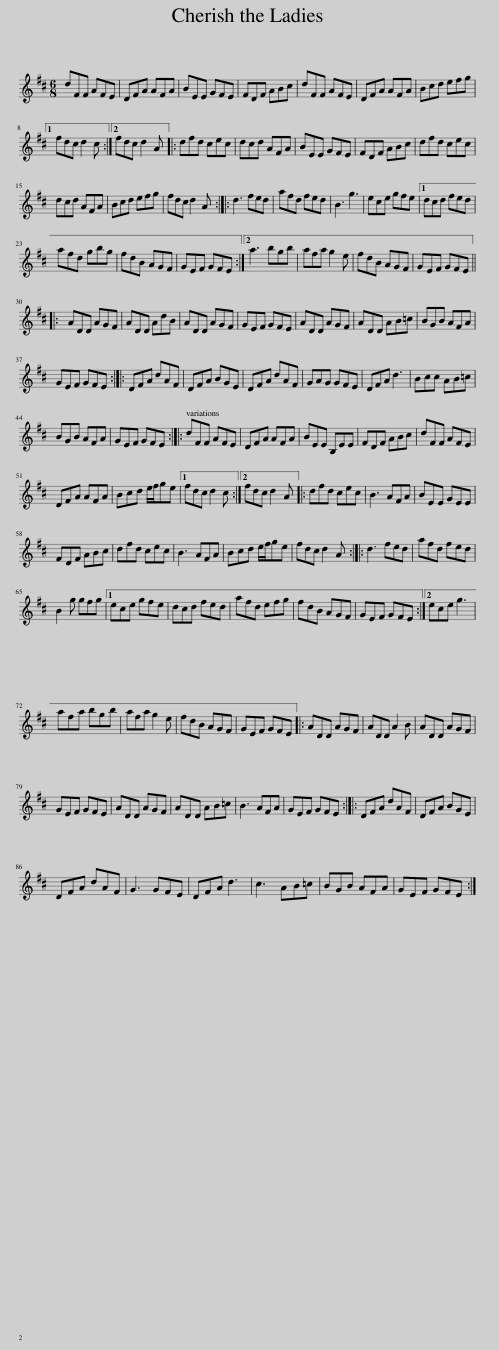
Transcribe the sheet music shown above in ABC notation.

X:1
L:1/8
M:6/8
I:linebreak $
K:D
V:1 treble
V:1
 dFF AFE | DFA AFA | BEE GFE | FDF ABc | dFF AFE | %5
 DFA AFA | Bcd efg |1$ fdc d2 c :|2 fdc d2 A |: dfd cec | %10
 dcd AFA | BEE GFE | FDF ABc | dfd cec |$ dcd AFA | %15
 Bcd efg | fdc d2 A :: d3 fed | afd fed | B3 g3 | %20
 ece gfe |1 dcd fed |$ afd gbg | fdB AGF | GEF GFE :|2 %25
 a3 bgb | afa g2 e | fdB AGF | GEF GFE |:$ ADD AGF | %30
 ADD AdB | ADD AGF | GEF GFE | ADD AGF | ADD AB=c | %35
 BGB AFA |$ GEF GFE :: DFA dAF | DFA BGE | DFA dAF | %40
 GAG GFE | DFA d3 | Bcc AB=c |$ BGB AFA | GEF GFE :: %45
 dFF AFE | DFA AFA | BEE B,EE | FDF ABc | dFF AFE |$ %50
 DFA AFA | Bcd e/f/ge |1 fdc d2 c :|2 fdc d2 A |: dfd cec | %55
 B3 AFA | BEE GEE |$ FDF ABc | dfd cec | B3 AFA | %60
 Bcd e/f/ge | fdc d2 A :: d3 fed | afd fed |$ B2 g gfg |1 %65
 ece gfe | dcd fed | afd efg | fdB AGF | GEF GFE :|2 %70
 ece g3 |$ afa bgb | afa g2 e | fdB AGF | GEF GFE |: %75
 ADD AGF | ADD A2 B | ADD AGF |$ GEF GFE | ADD AGF | %80
 ADD AB=c | B3 AFA | GEF GFE :: DFA dAF | DFA BGE |$ %85
 DFA dAF | G3 GFE | DFA d3 | c3 AB=c | BGB AFA | %90
 GEF GFE :| %91
